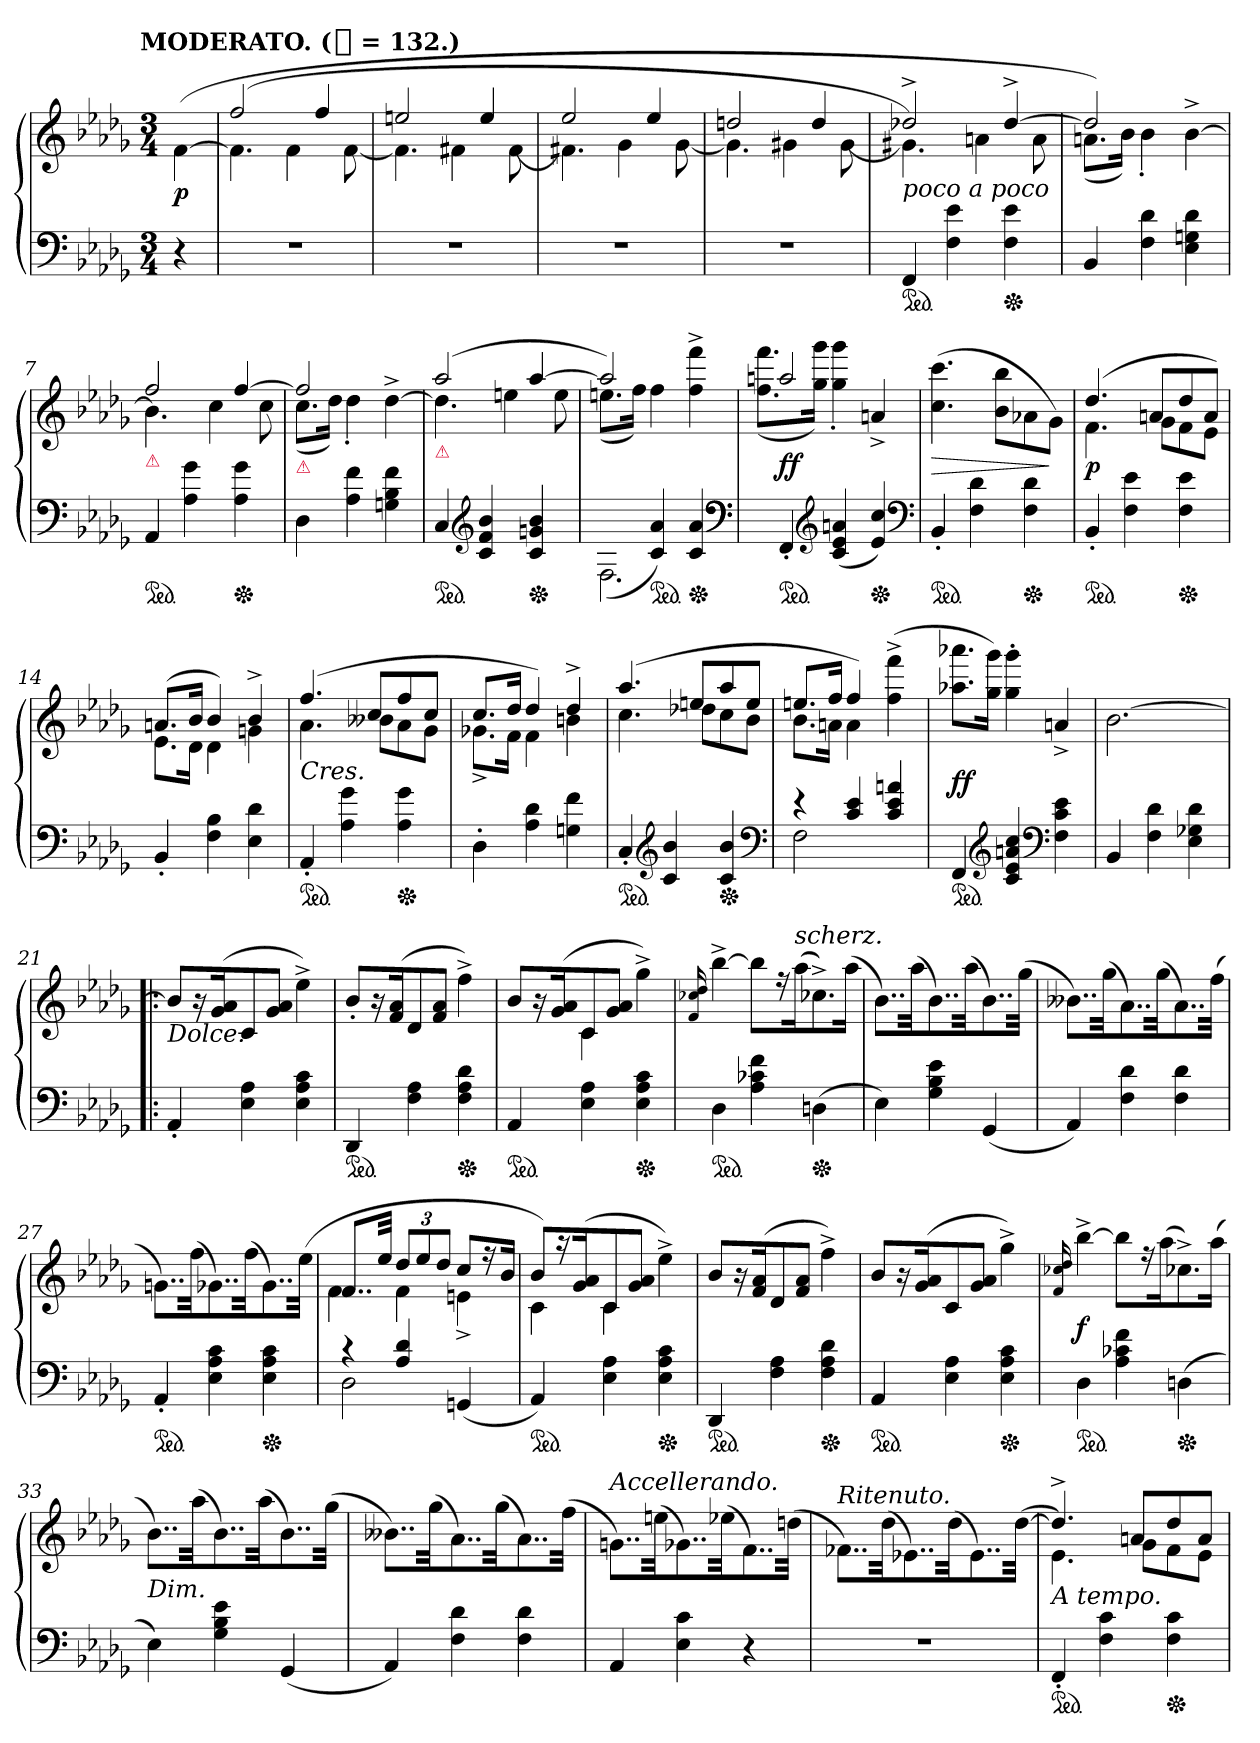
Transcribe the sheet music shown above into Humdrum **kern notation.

**kern	**kern	**dynam
*part1	*part1	*part1
*staff2	*staff1	*staff1/2
*clefF4	*clefG2	*
*k[b-e-a-d-g-]	*k[b-e-a-d-g-]	*
*b-:	*b-:	*
!!LO:TX:omd:t=MODERATO. ([quarter] = 132.)
*M3/4	*M3/4	*
*MM132	*MM132	*
=	=	=
4r	(<[4f\	p
=1	=1	=1
*	*^	*
2.r	(2ff	4.f]	.
.	.	4f	.
.	4ff	.	.
.	.	[8f	.
=2	=2	=2	=2
2.r	2een	4.f]	.
.	.	4f#X	.
.	4ee	.	.
.	.	[8f#	.
=3	=3	=3	=3
2.r	2ee-	4.f#X]	.
.	.	4g-	.
.	4ee-	.	.
.	.	[8g-	.
=4	=4	=4	=4
2.r	2ddn	4.g-]	.
.	.	4g#X	.
.	4dd	.	.
.	.	[8g#	.
=5	=5	=5	=5
!	!LO:TX:b:i:t=poco a poco	!	!
*ped	*	*	*
4FF	2dd-X^	4.g#X])	.
4F 4e-	.	.	.
.	.	4an	.
*Xped	*	*	*
4F 4e-	[4dd-^	.	.
.	.	8a	.
=6	=6	=6	=6
4BB-	2dd-])	(>8.anL	.
.	.	16b-Jk)	.
4F 4d-	.	4b-'>	.
4E- 4Gn 4d-	4ryy	[4b-^	.
=7	=7	=7	=7
!	!LO:TX:b:i:color=crimson:t=⚠	!	!
*ped	*	*	*
4AA-	2ff	4.b-]	.
4A- 4g-	.	.	.
.	.	4cc	.
*Xped	*	*	*
4A- 4g-	[4ff	.	.
.	.	8cc	.
=8	=8	=8	=8
!	!LO:TX:b:i:color=crimson:t=⚠	!	!
4D-	2ff]	(>8.ccL	.
.	.	16dd-Jk)	.
4A- 4f	.	4dd-'>	.
4Gn 4B- 4f	4ryy	[4dd-^<	.
=9	=9	=9	=9
!	!LO:TX:b:i:color=crimson:t=⚠	!	!
*ped	*	*	*
4C	(2aa-	4.dd-]	.
*clefG2	*	*	*
4c 4f 4b-	.	.	.
.	.	4een	.
*Xped	*	*	*
4c 4gn 4b-	[4aa-	.	.
.	.	8ee	.
=10	=10	=10	=10
*^	*	*	*
4ryy	(>2.F	2aa-])	(>8.eenL	.
.	.	.	16ffJk)	.
*ped	*	*	*	*
4c 4a-)	.	.	4ff	.
*Xped	*	*	*	*
4c 4a-	.	4ryy	4ff^ 4fff^	.
*v	*v	*	*	*
*clefF4	*	*	*
=11	=11	=11	=11
*ped	*	*	*
4FF'	2aan	(>8.ff 8.fffL	ff
.	.	16gg- 16ggg-Jk)	.
*clefG2	*	*	*
(4c 4e- 4an	.	4gg-'> 4ggg-'>	.
*Xped	*	*	*
4e- 4cc)	4ryy	4an^	.
*	*v	*v	*
*clefF4	*	*
=12	=12	=12
*ped	*	*
4BB-'	(4.cc 4.ccc	>
4F 4d-	.	.
.	8b- 8bb-L	.
*Xped	*	*
4F 4d-	8a-X	.
.	8g-J)	]
=13	=13	=13
*	*^	*
*ped	*	*	*
4BB-'	(4.dd-	4.f	p
4F 4e-	.	.	.
.	8anL	8g-L	.
*Xped	*	*	*
4F 4e-	8dd-	8f	.
.	8aJ)	8e-J	.
=14	=14	=14	=14
4BB-'	(8.anL	8.e-L	.
.	16b-Jk	16d-Jk	.
4F 4B-	4b-)	4d-	.
4E- 4d-	4b-^	4gn	.
=15	=15	=15	=15
!	!LO:TX:c:i:t=Cres.	!	!
*ped	*	*	*
4AA-'	(4.ff	4.a-	.
4A- 4g-	.	.	.
.	8ccL	8b--XL	.
*Xped	*	*	*
4A- 4g-	8ff	8a-	.
.	8ccJ	8g-J	.
=16	=16	=16	=16
4D-'	8.ccL	8.g-X^L	.
.	16dd-Jk	16fJk	.
4A- 4d-	4dd-)	4f	.
4Gn 4f	4dd-^	4bn	.
=17	=17	=17	=17
*ped	*	*	*
4C'	(4.aa-	4.cc	.
*clefG2	*	*	*
4c 4b-	.	.	.
.	8eenL	8dd-XL	.
*Xped	*	*	*
4c 4b-	8aa-	8cc	.
.	8eeJ	8b-J	.
*clefF4	*	*	*
=18	=18	=18	=18
*^	*	*	*
4r	2F	8.eenL	8.b-L	.
.	.	16ffJk	16anJk	.
4c 4e-	.	4ff)	4a	.
4c/ 4e-/ 4an/	4ryy	4ryy	(4ff^< 4fff^<	.
*v	*v	*	*	*
*	*v	*v	*
=19	=19	=19
*ped	*	*
4FF	8.aa-X 8.aaa-XL	ff
.	16gg- 16ggg-Jk)	.
*clefG2	*	*
4c 4e- 4an 4cc	4gg-' 4ggg-'	.
*clefF4	*	*
4F 4c 4e-	4an^	.
=20	=20	=20
4BB-	[2.b-	.
4F 4d-	.	.
4E- 4G-X 4d-	.	.
=21!|:	=21!|:	=21!|:
!	!LO:TX:b:i:t=Dolce.	!
4AA-'	8b-L]	.
.	16r	.
.	(16g- 16a-K	.
4E- 4A-	8c	.
.	8g- 8a-J	.
4E- 4A- 4c	4ee-^)	.
=22	=22	=22
*ped	*	*
4DD-	8b-'L	.
.	16r	.
.	(16f 16a-K	.
4F 4A-	8d-	.
.	8f 8a-J	.
*Xped	*	*
4F 4A- 4d-	4ff^>)	.
=23	=23	=23
*	*^	*
*ped	*	*	*
4AA-	8b-L	4ryy	.
.	16r	.	.
.	(16g- 16a-K	.	.
4E- 4A-	8c	4c	.
.	8g- 8a-J	.	.
*Xped	*	*	*
4E- 4A- 4c	4gg-^>)	4ryy	.
*	*v	*v	*
=24	=24	=24
.	16qqf/ 16qqcc-X/ 16qqdd-/	.
*ped	*	*
4D-	[4bb-^<	.
4A- 4c-X 4f	8bb-L]	.
.	16r	.
!	!LO:TX:a:i:t=scherz.	!
.	(16aa-K	.
*Xped	*	*
(4Dn	8.cc-X^<)	.
.	(16aa-Jk	.
=25	=25	=25
4E-)	8..b-L)	.
.	(32aa-KK	.
4G- 4B- 4e-	8..b-)	.
.	(32aa-KK	.
(4GG-	8..b-)	.
.	(32gg-Jkk	.
=26	=26	=26
4AA-)	8..b--XL)	.
.	(32gg-KK	.
4F 4d-	8..a-)	.
.	(32gg-KK	.
4F 4d-	8..a-)	.
.	(32ffJkk	.
=27	=27	=27
*ped	*	*
4AA-'	8..gnL)	.
.	(32ffKK	.
4E- 4A- 4c	8..g-X)	.
.	(32ffKK	.
*Xped	*	*
4E- 4A- 4c	8..g-)	.
.	(32ee-Jkk	.
=28	=28	=28
*^	*^	*
4r	2D-	(8..fL	4f)	.
.	.	32ee-Jkk	.	.
4A- 4d-	.	12dd-L	4f	.
.	.	12ee-	.	.
.	.	12dd-J	.	.
(4GGn/	4ryy	8ccL	4en^	.
.	.	16r	.	.
.	.	16b-Jk	.	.
*v	*v	*	*	*
=29	=29	=29	=29
*ped	*	*	*
4AA-)	8b-L)	4c	.
.	16r	.	.
.	(16g- 16a-K	.	.
4E- 4A-	8c	4c	.
.	8g- 8a-J	.	.
*Xped	*	*	*
4E- 4A- 4c	4ee-^>)	4ryy	.
*	*v	*v	*
=30	=30	=30
*ped	*	*
4DD-	8b-L	.
.	16r	.
.	(16f 16a-K	.
4F 4A-	8d-	.
.	8f 8a-J	.
*Xped	*	*
4F 4A- 4d-	4ff^>)	.
=31	=31	=31
*ped	*	*
4AA-	8b-L	.
.	16r	.
.	(16g- 16a-K	.
4E- 4A-	8c	.
.	8g- 8a-J	.
*Xped	*	*
4E- 4A- 4c	4gg-^>)	.
=32	=32	=32
.	16qqf/ 16qqcc-X/ 16qqdd-/	.
*ped	*	*
4D-	[4bb-^<	f
4A- 4c-X 4f	8bb-L]	.
.	16r	.
.	(16aa-K	.
*Xped	*	*
(4Dn	8.cc-X^<)	.
.	(16aa-Jk	.
=33	=33	=33
!	!LO:TX:c:i:t=Dim.	!
4E-)	8..b-L)	.
.	(32aa-KK	.
4G- 4B- 4e-	8..b-)	.
.	(32aa-KK	.
(4GG-	8..b-)	.
.	(32gg-Jkk	.
=34	=34	=34
4AA-)	8..b--XL)	.
.	(32gg-KK	.
4F 4d-	8..a-)	.
.	(32gg-KK	.
4F 4d-	8..a-)	.
.	(32ffJkk	.
=35	=35	=35
!	!LO:TX:a:i:t=Accellerando.	!
4AA-	8..gnL)	.
.	(32eenKK	.
4E- 4c	8..g-X)	.
.	(32ee-XKK	.
4r	8..f)	.
.	(32ddnJkk	.
=36	=36	=36
!	!LO:TX:a:i:t=Ritenuto.	!
2.r	8..f-X\L)	.
.	(32dd-KK	.
.	8..e-X)	.
.	(32dd-KK	.
.	8..e-)	.
.	(<[32dd-Jkk	.
=37	=37	=37
*	*^	*
!	!LO:TX:b:i:t=A tempo.	!	!
*ped	*	*	*
4FF'	4.dd-^]	4.e-)	.
4F 4c	.	.	.
.	8anL	8g-L	.
*Xped	*	*	*
4F 4c	8dd-	8f	.
.	8aJ	8e-J	.
*	*v	*v	*
=	=	=
*-	*-	*-
